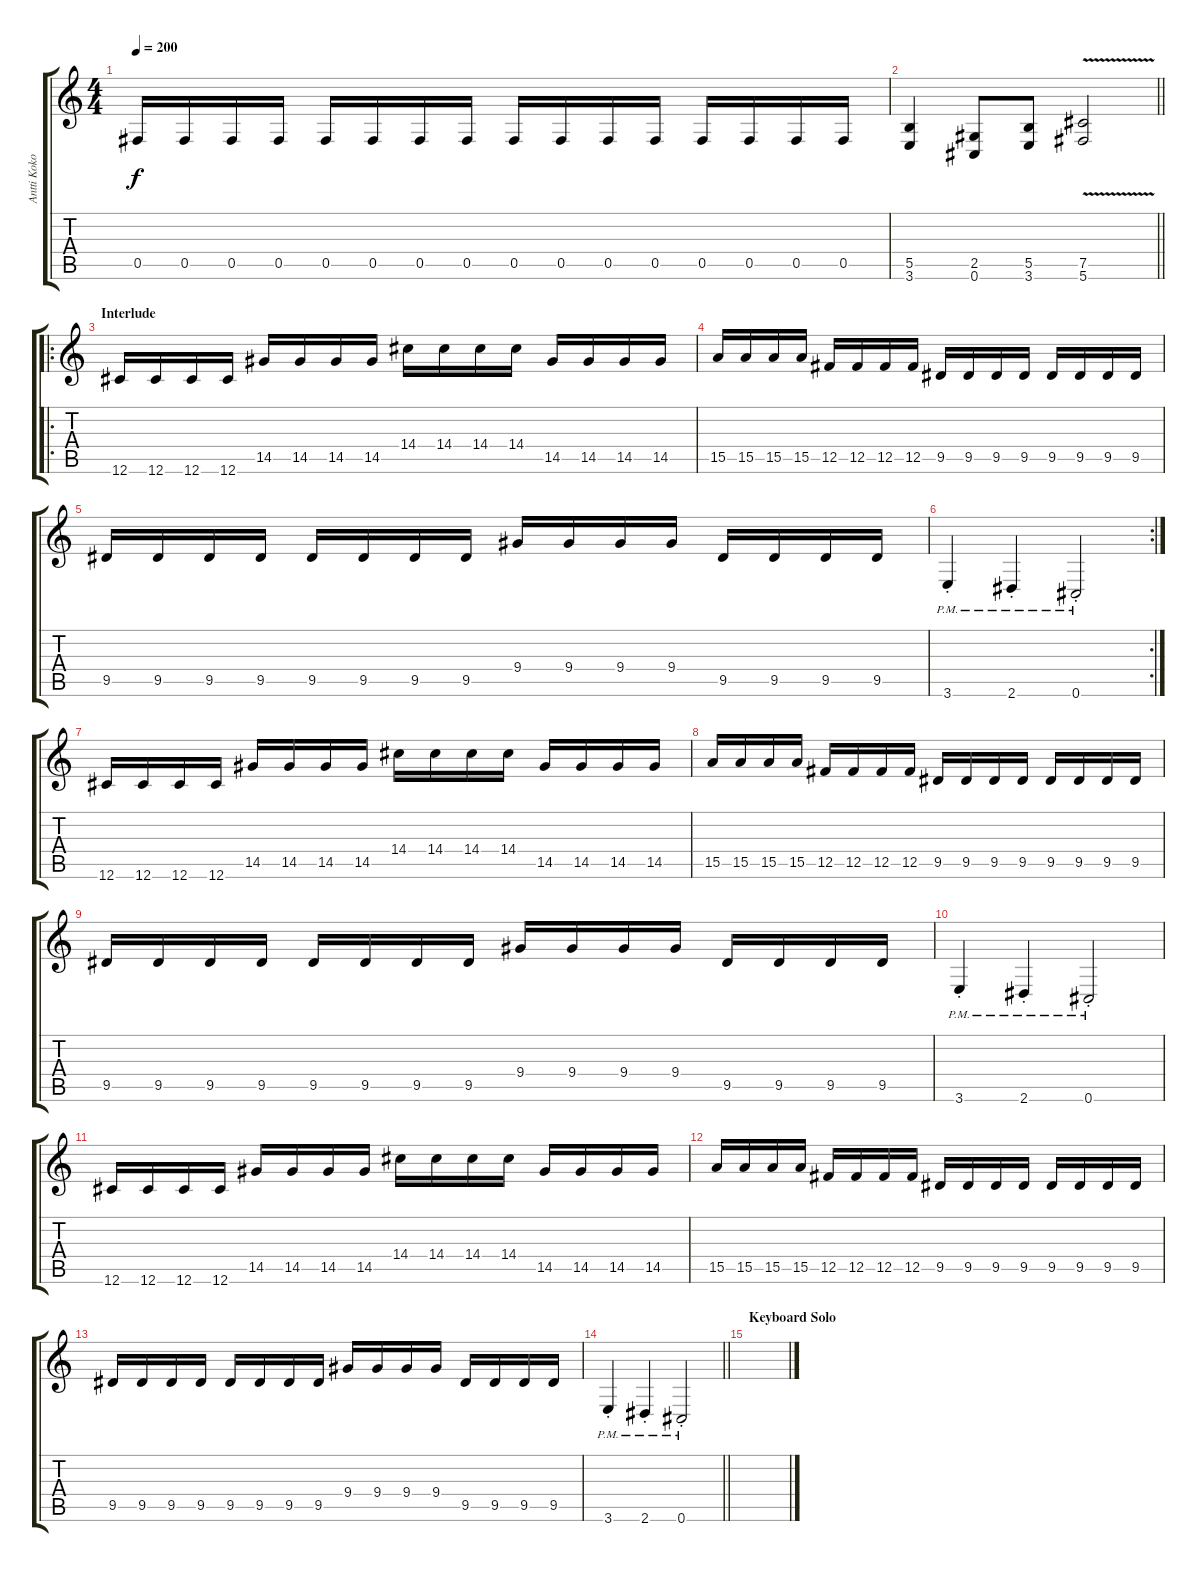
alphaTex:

\track ("Antti Koko" "Antti Koko") {instrument distortionguitar}
\staff {score tabs}
\tuning (Db4 Ab3 E3 B2 Gb2 Db2) {hide}
\ts (4 4)
\tempo 200
\clef g2
\ks c
0.5.16{dy f} 0.5.16 0.5.16 0.5.16 0.5.16 0.5.16 0.5.16 0.5.16 0.5.16 0.5.16 0.5.16 0.5.16 0.5.16 0.5.16 0.5.16 0.5.16 |
\barLineRight lightlight
(5.5 3.6).4 (2.5 0.6).8 (5.5 3.6).8 (7.5{v} 5.6{v}).2 |
\ro
\section ("" "Interlude")
12.6.16 12.6.16 12.6.16 12.6.16 14.5.16 14.5.16 14.5.16 14.5.16 14.4.16 14.4.16 14.4.16 14.4.16 14.5.16 14.5.16 14.5.16 14.5.16 |
15.5.16 15.5.16 15.5.16 15.5.16 12.5.16 12.5.16 12.5.16 12.5.16 9.5.16 9.5.16 9.5.16 9.5.16 9.5.16 9.5.16 9.5.16 9.5.16 |
9.5.16 9.5.16 9.5.16 9.5.16 9.5.16 9.5.16 9.5.16 9.5.16 9.4.16 9.4.16 9.4.16 9.4.16 9.5.16 9.5.16 9.5.16 9.5.16 |
\rc 2
3.6{pm st}.4 2.6{pm st}.4 0.6{pm st}.2 |
12.6.16 12.6.16 12.6.16 12.6.16 14.5.16 14.5.16 14.5.16 14.5.16 14.4.16 14.4.16 14.4.16 14.4.16 14.5.16 14.5.16 14.5.16 14.5.16 |
15.5.16 15.5.16 15.5.16 15.5.16 12.5.16 12.5.16 12.5.16 12.5.16 9.5.16 9.5.16 9.5.16 9.5.16 9.5.16 9.5.16 9.5.16 9.5.16 |
9.5.16 9.5.16 9.5.16 9.5.16 9.5.16 9.5.16 9.5.16 9.5.16 9.4.16 9.4.16 9.4.16 9.4.16 9.5.16 9.5.16 9.5.16 9.5.16 |
3.6{pm st}.4 2.6{pm st}.4 0.6{pm st}.2 |
12.6.16 12.6.16 12.6.16 12.6.16 14.5.16 14.5.16 14.5.16 14.5.16 14.4.16 14.4.16 14.4.16 14.4.16 14.5.16 14.5.16 14.5.16 14.5.16 |
15.5.16 15.5.16 15.5.16 15.5.16 12.5.16 12.5.16 12.5.16 12.5.16 9.5.16 9.5.16 9.5.16 9.5.16 9.5.16 9.5.16 9.5.16 9.5.16 |
9.5.16 9.5.16 9.5.16 9.5.16 9.5.16 9.5.16 9.5.16 9.5.16 9.4.16 9.4.16 9.4.16 9.4.16 9.5.16 9.5.16 9.5.16 9.5.16 |
\barLineRight lightlight
3.6{pm st}.4 2.6{pm st}.4 0.6{pm st}.2 |
\section ("" "Keyboard Solo")
